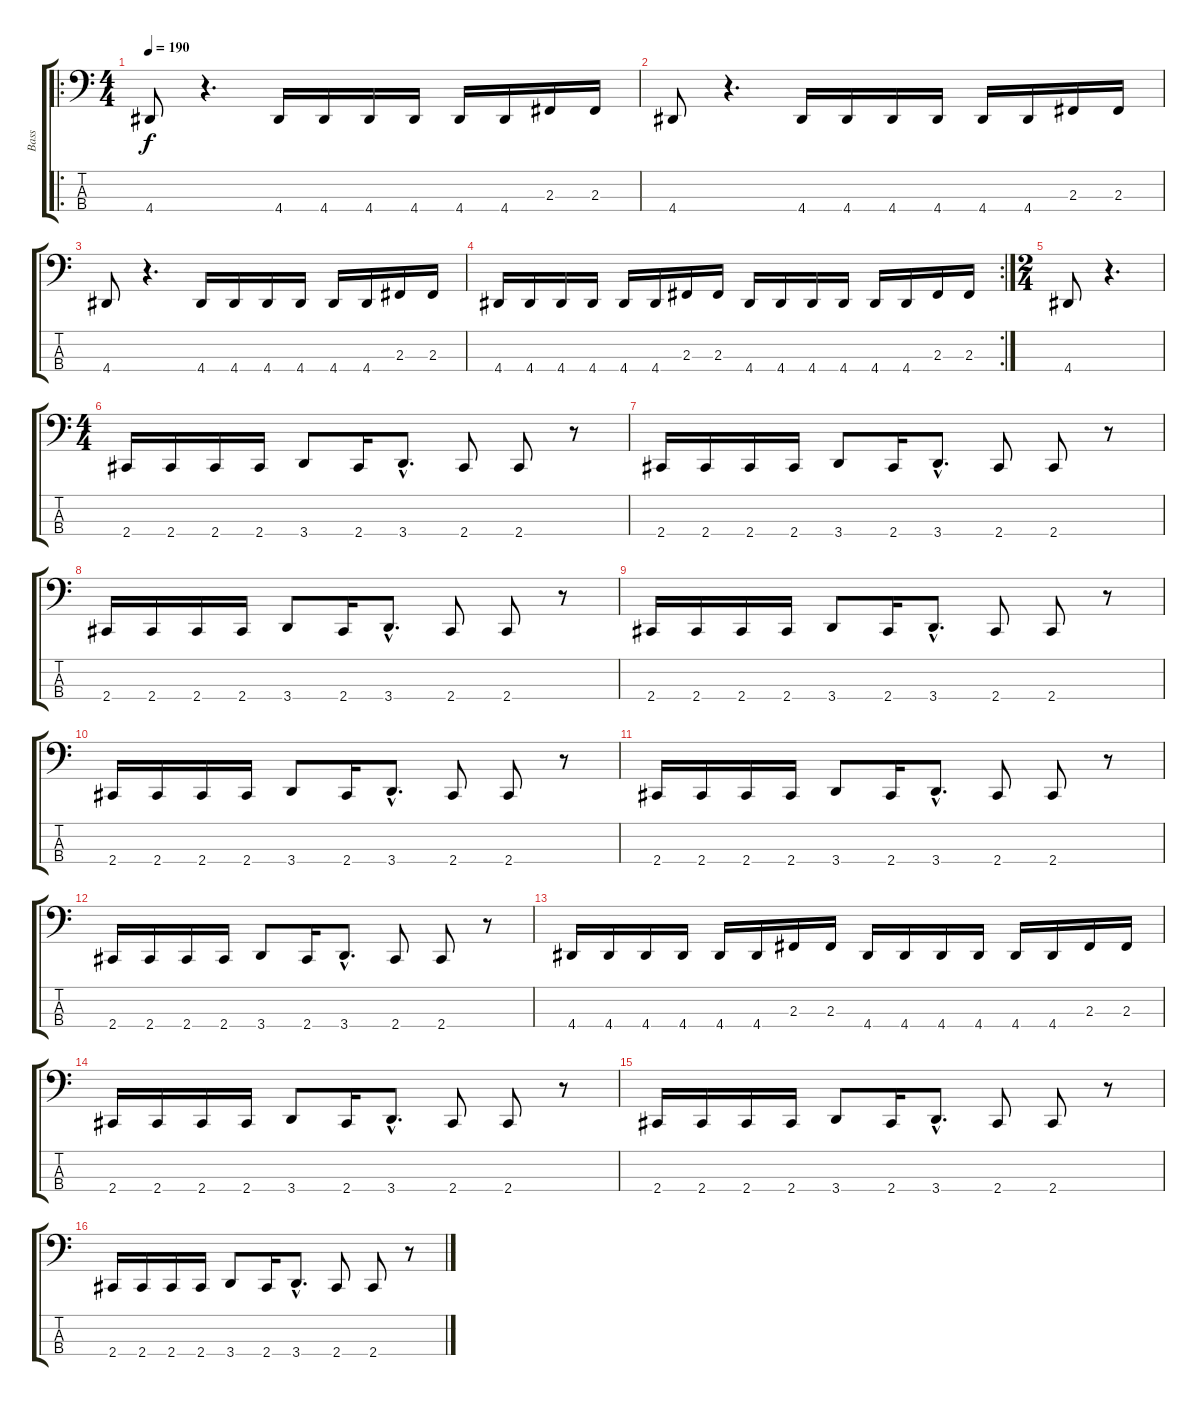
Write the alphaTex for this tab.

\track ("Bass" "Bass") {instrument electricbasspick}
\staff {score tabs}
\tuning (D2 A1 E1 B0) {hide}
\ro
\ts (4 4)
\tempo 190
\clef f4
\ks c
4.4.8{dy f instrument electricbasspick} r.4{d} 4.4.16 4.4.16 4.4.16 4.4.16 4.4.16 4.4.16 2.3.16 2.3.16 |
4.4.8 r.4{d} 4.4.16 4.4.16 4.4.16 4.4.16 4.4.16 4.4.16 2.3.16 2.3.16 |
4.4.8 r.4{d} 4.4.16 4.4.16 4.4.16 4.4.16 4.4.16 4.4.16 2.3.16 2.3.16 |
\rc 2
4.4.16 4.4.16 4.4.16 4.4.16 4.4.16 4.4.16 2.3.16 2.3.16 4.4.16 4.4.16 4.4.16 4.4.16 4.4.16 4.4.16 2.3.16 2.3.16 |
\ts (2 4)
4.4.8 r.4{d} |
\ts (4 4)
2.4.16 2.4.16 2.4.16 2.4.16 3.4.8 2.4.16 3.4{hac}.8{d} 2.4.8 2.4.8 r.8 |
2.4.16 2.4.16 2.4.16 2.4.16 3.4.8 2.4.16 3.4{hac}.8{d} 2.4.8 2.4.8 r.8 |
2.4.16 2.4.16 2.4.16 2.4.16 3.4.8 2.4.16 3.4{hac}.8{d} 2.4.8 2.4.8 r.8 |
2.4.16 2.4.16 2.4.16 2.4.16 3.4.8 2.4.16 3.4{hac}.8{d} 2.4.8 2.4.8 r.8 |
2.4.16 2.4.16 2.4.16 2.4.16 3.4.8 2.4.16 3.4{hac}.8{d} 2.4.8 2.4.8 r.8 |
2.4.16 2.4.16 2.4.16 2.4.16 3.4.8 2.4.16 3.4{hac}.8{d} 2.4.8 2.4.8 r.8 |
2.4.16 2.4.16 2.4.16 2.4.16 3.4.8 2.4.16 3.4{hac}.8{d} 2.4.8 2.4.8 r.8 |
4.4.16 4.4.16 4.4.16 4.4.16 4.4.16 4.4.16 2.3.16 2.3.16 4.4.16 4.4.16 4.4.16 4.4.16 4.4.16 4.4.16 2.3.16 2.3.16 |
2.4.16 2.4.16 2.4.16 2.4.16 3.4.8 2.4.16 3.4{hac}.8{d} 2.4.8 2.4.8 r.8 |
2.4.16 2.4.16 2.4.16 2.4.16 3.4.8 2.4.16 3.4{hac}.8{d} 2.4.8 2.4.8 r.8 |
2.4.16 2.4.16 2.4.16 2.4.16 3.4.8 2.4.16 3.4{hac}.8{d} 2.4.8 2.4.8 r.8
